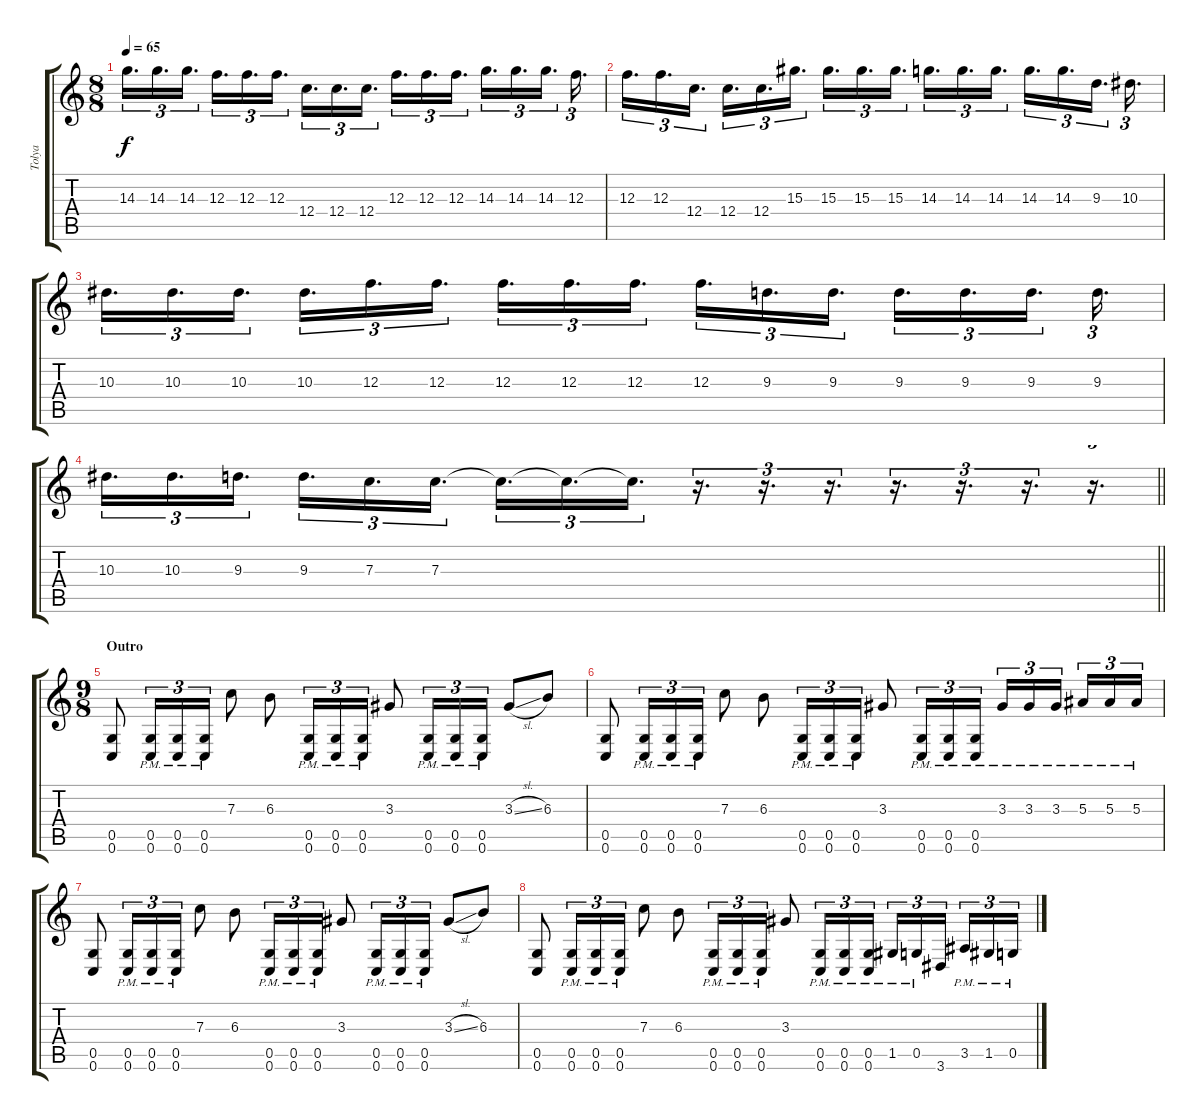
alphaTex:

\track ("Tolya" "Tolya") {instrument distortionguitar}
\staff {score tabs}
\tuning (D4 A3 F3 C3 G2 C2) {hide}
\ts (8 8)
\tempo 65
\clef g2
\ks c
14.3.16{d tu (3 2) dy f} 14.3.16{d tu (3 2)} 14.3.16{d tu (3 2)} 12.3.16{d tu (3 2)} 12.3.16{d tu (3 2)} 12.3.16{d tu (3 2)} 12.4.16{d tu (3 2)} 12.4.16{d tu (3 2)} 12.4.16{d tu (3 2)} 12.3.16{d tu (3 2)} 12.3.16{d tu (3 2)} 12.3.16{d tu (3 2)} 14.3.16{d tu (3 2)} 14.3.16{d tu (3 2)} 14.3.16{d tu (3 2)} 12.3.16{d tu (3 2)} |
12.3.16{d tu (3 2)} 12.3.16{d tu (3 2)} 12.4.16{d tu (3 2)} 12.4.16{d tu (3 2)} 12.4.16{d tu (3 2)} 15.3.16{d tu (3 2)} 15.3.16{d tu (3 2)} 15.3.16{d tu (3 2)} 15.3.16{d tu (3 2)} 14.3.16{d tu (3 2)} 14.3.16{d tu (3 2)} 14.3.16{d tu (3 2)} 14.3.16{d tu (3 2)} 14.3.16{d tu (3 2)} 9.3.16{d tu (3 2)} 10.3.16{d tu (3 2)} |
10.3.16{d tu (3 2)} 10.3.16{d tu (3 2)} 10.3.16{d tu (3 2)} 10.3.16{d tu (3 2)} 12.3.16{d tu (3 2)} 12.3.16{d tu (3 2)} 12.3.16{d tu (3 2)} 12.3.16{d tu (3 2)} 12.3.16{d tu (3 2)} 12.3.16{d tu (3 2)} 9.3.16{d tu (3 2)} 9.3.16{d tu (3 2)} 9.3.16{d tu (3 2)} 9.3.16{d tu (3 2)} 9.3.16{d tu (3 2)} 9.3.16{d tu (3 2)} |
\barLineRight lightlight
10.3.16{d tu (3 2)} 10.3.16{d tu (3 2)} 9.3.16{d tu (3 2)} 9.3.16{d tu (3 2)} 7.3.16{d tu (3 2)} 7.3.16{d tu (3 2)} 7.3{t}.16{d tu (3 2)} 7.3{t}.16{d tu (3 2)} 7.3{t}.16{d tu (3 2)} r.16{d tu (3 2)} r.16{d tu (3 2)} r.16{d tu (3 2)} r.16{d tu (3 2)} r.16{d tu (3 2)} r.16{d tu (3 2)} r.16{d tu (3 2)} |
\ts (9 8)
\section ("" "Outro")
(0.5 0.6).8 (0.5{pm} 0.6{pm}).16{tu (3 2)} (0.5{pm} 0.6{pm}).16{tu (3 2)} (0.5{pm} 0.6{pm}).16{tu (3 2)} 7.3.8 6.3.8 (0.5{pm} 0.6{pm}).16{tu (3 2)} (0.5{pm} 0.6{pm}).16{tu (3 2)} (0.5{pm} 0.6{pm}).16{tu (3 2)} 3.3.8 (0.5{pm} 0.6{pm}).16{tu (3 2)} (0.5{pm} 0.6{pm}).16{tu (3 2)} (0.5{pm} 0.6{pm}).16{tu (3 2)} 3.3{sl}.8 6.3.8 |
(0.5 0.6).8 (0.5{pm} 0.6{pm}).16{tu (3 2)} (0.5{pm} 0.6{pm}).16{tu (3 2)} (0.5{pm} 0.6{pm}).16{tu (3 2)} 7.3.8 6.3.8 (0.5{pm} 0.6{pm}).16{tu (3 2)} (0.5{pm} 0.6{pm}).16{tu (3 2)} (0.5{pm} 0.6{pm}).16{tu (3 2)} 3.3.8 (0.5{pm} 0.6{pm}).16{tu (3 2)} (0.5{pm} 0.6{pm}).16{tu (3 2)} (0.5{pm} 0.6{pm}).16{tu (3 2) beam splitsecondary} 3.3{pm}.16{tu (3 2)} 3.3{pm}.16{tu (3 2)} 3.3{pm}.16{tu (3 2) beam splitsecondary} 5.3{pm}.16{tu (3 2)} 5.3{pm}.16{tu (3 2)} 5.3{pm}.16{tu (3 2)} |
(0.5 0.6).8 (0.5{pm} 0.6{pm}).16{tu (3 2)} (0.5{pm} 0.6{pm}).16{tu (3 2)} (0.5{pm} 0.6{pm}).16{tu (3 2)} 7.3.8 6.3.8 (0.5{pm} 0.6{pm}).16{tu (3 2)} (0.5{pm} 0.6{pm}).16{tu (3 2)} (0.5{pm} 0.6{pm}).16{tu (3 2)} 3.3.8 (0.5{pm} 0.6{pm}).16{tu (3 2)} (0.5{pm} 0.6{pm}).16{tu (3 2)} (0.5{pm} 0.6{pm}).16{tu (3 2)} 3.3{sl}.8 6.3.8 |
(0.5 0.6).8 (0.5{pm} 0.6{pm}).16{tu (3 2)} (0.5{pm} 0.6{pm}).16{tu (3 2)} (0.5{pm} 0.6{pm}).16{tu (3 2)} 7.3.8 6.3.8 (0.5{pm} 0.6{pm}).16{tu (3 2)} (0.5{pm} 0.6{pm}).16{tu (3 2)} (0.5{pm} 0.6{pm}).16{tu (3 2)} 3.3.8 (0.5{pm} 0.6{pm}).16{tu (3 2)} (0.5{pm} 0.6{pm}).16{tu (3 2)} (0.5{pm} 0.6{pm}).16{tu (3 2) beam splitsecondary} 1.5{pm}.16{tu (3 2)} 0.5{pm}.16{tu (3 2)} 3.6.16{tu (3 2) beam splitsecondary} 3.5{pm}.16{tu (3 2)} 1.5{pm}.16{tu (3 2)} 0.5{pm}.16{tu (3 2)}
